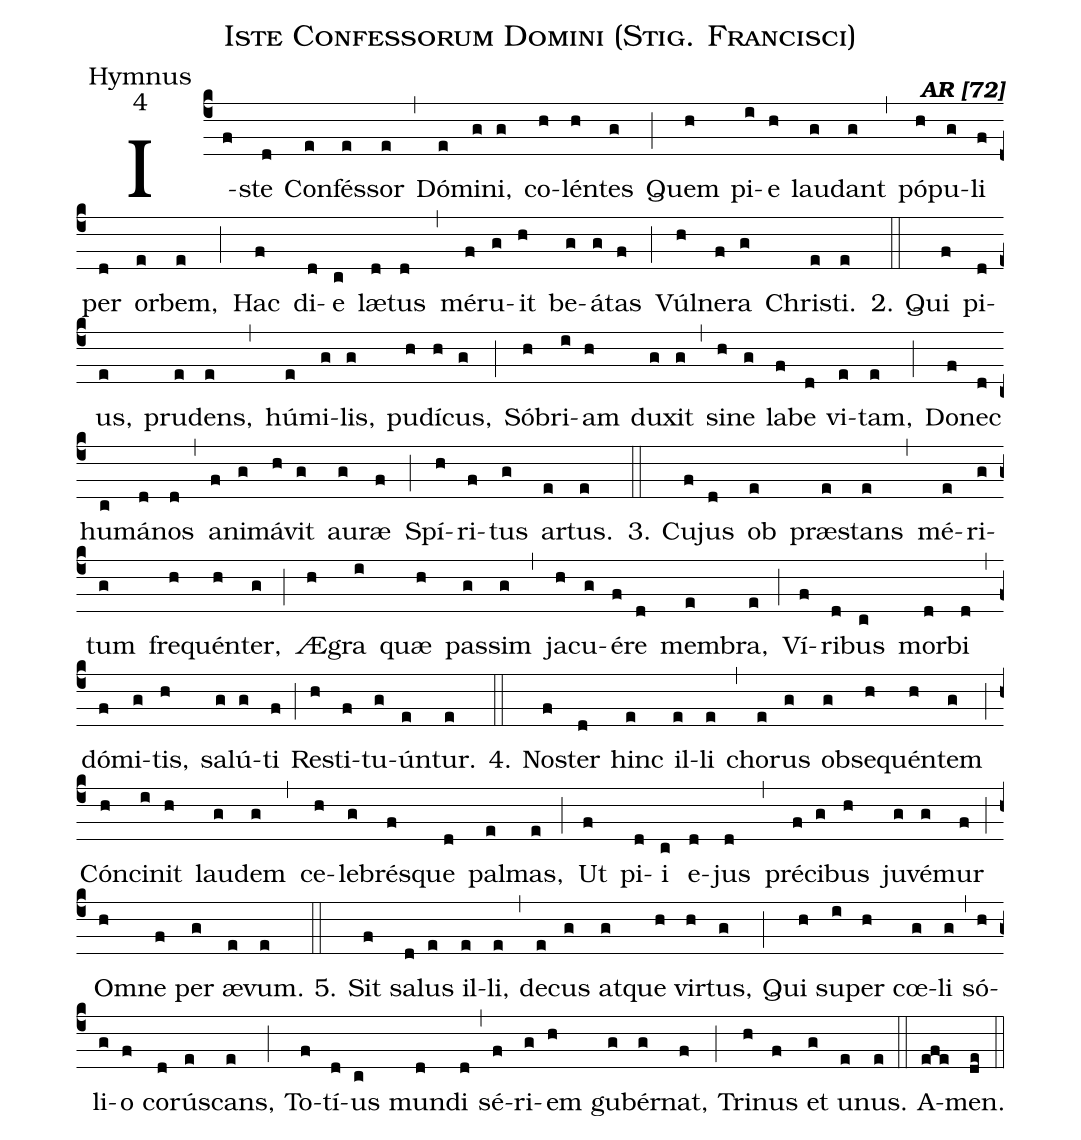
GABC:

name:Iste Confessorum Domini (Stig. Francisci);
office-part:Hymnus;
mode:4;
commentary:{\bfseries AR [72]};
%%
(c4) I(f)ste(d) Con(e)fés(e)sor(e) (,)
Dó(e)mi(g)ni,(g) co(h)lén(h)tes(g) (;)
Quem(h) pi(i)e(h) lau(g)dant(g) (,)
pó(h)pu(g)li(f) per(d) or(e)bem,(e) (;)
Hac(f) di(d)e(c) læ(d)tus(d) (,)
mé(f)ru(g)it(h) be(g)á(g)tas(f) (;)
Vúl(h)ne(f)ra(g) Chris(e)ti.(e)  (::)

2.  Qui(f) pi(d)us,(e) pru(e)dens,(e) (,)
hú(e)mi(g)lis,(g) pu(h)dí(h)cus,(g)  (;)
Só(h)bri(i)am(h) du(g)xit(g) (,)
si(h)ne(g) la(f)be(d) vi(e)tam,(e) (;)
Do(f)nec(d) hu(c)má(d)nos(d) (,)
a(f)ni(g)má(h)vit(g) au(g)ræ(f) (;)
Spí(h)ri(f)tus(g) ar(e)tus.(e) (::)

3. Cu(f)jus(d) ob(e) præ(e)stans(e) (,)
mé(e)ri(g)tum(g) fre(h)quén(h)ter,(g) (;)
Æ(h)gra(i) quæ(h) pas(g)sim(g) (,)
ja(h)cu(g)é(f)re(d) mem(e)bra,(e) (;)
Ví(f)ri(d)bus(c) mor(d)bi(d) (,)
dó(f)mi(g)tis,(h) sa(g)lú(g)ti(f) (;)
Re(h)sti(f)tu(g)ún(e)tur.(e) (::)

4. No(f)ster(d) hinc(e) il(e)li(e) (,)
cho(e)rus(g) ob(g)se(h)quén(h)tem(g) (;)
Cón(h)ci(i)nit(h) lau(g)dem(g) (,)
ce(h)le(g)bré(f)sque(d) pal(e)mas,(e) (;)
Ut(f) pi(d)i(c) e(d)jus(d) (,)
pré(f)ci(g)bus(h) ju(g)vé(g)mur(f) (;)
O(h)mne(f) per(g) æ(e)vum.(e) (::)

5.  Sit(f) sa(d)lus(e) il(e)li,(e) (,)
de(e)cus(g) at(g)que(h) vir(h)tus,(g) (;)
Qui(h) su(i)per(h) cœ(g)li(g) (,)
só(h)li(g)o(f) co(d)rús(e)cans,(e) (;)
To(f)tí(d)us(c) mun(d)di(d) (,)
sé(f)ri(g)em(h) gu(g)bér(g)nat,(f) (;)
Tri(h)nus(f) et(g) u(e)nus.(e) (::)
A(efe)men.(de) (::)
